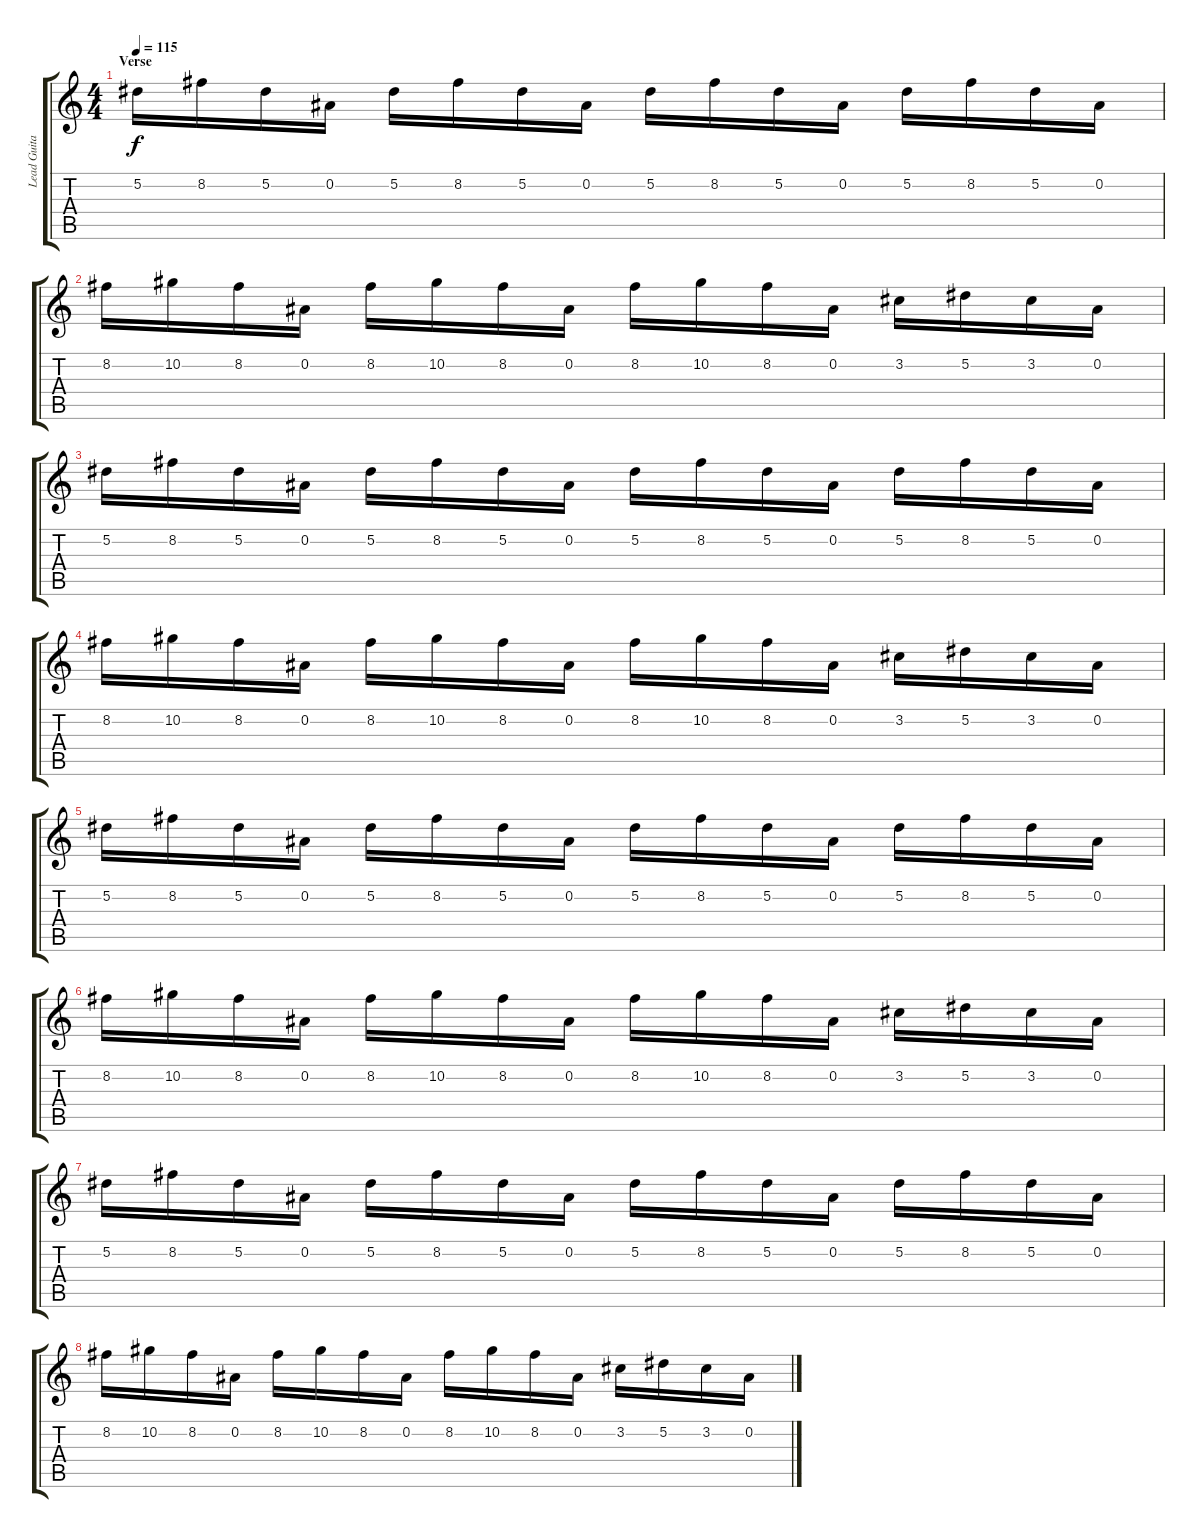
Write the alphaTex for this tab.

\track ("Lead Guitar" "Lead Guita") {instrument distortionguitar}
\staff {score tabs}
\tuning (Eb4 Bb3 Gb3 Db3 Ab2 Db2) {hide}
\ts (4 4)
\section ("" "Verse")
\tempo 115
\clef g2
\ks c
5.2.16{dy f} 8.2.16 5.2.16 0.2.16 5.2.16 8.2.16 5.2.16 0.2.16 5.2.16 8.2.16 5.2.16 0.2.16 5.2.16 8.2.16 5.2.16 0.2.16 |
8.2.16 10.2.16 8.2.16 0.2.16 8.2.16 10.2.16 8.2.16 0.2.16 8.2.16 10.2.16 8.2.16 0.2.16 3.2.16 5.2.16 3.2.16 0.2.16 |
5.2.16 8.2.16 5.2.16 0.2.16 5.2.16 8.2.16 5.2.16 0.2.16 5.2.16 8.2.16 5.2.16 0.2.16 5.2.16 8.2.16 5.2.16 0.2.16 |
8.2.16 10.2.16 8.2.16 0.2.16 8.2.16 10.2.16 8.2.16 0.2.16 8.2.16 10.2.16 8.2.16 0.2.16 3.2.16 5.2.16 3.2.16 0.2.16 |
5.2.16 8.2.16 5.2.16 0.2.16 5.2.16 8.2.16 5.2.16 0.2.16 5.2.16 8.2.16 5.2.16 0.2.16 5.2.16 8.2.16 5.2.16 0.2.16 |
8.2.16 10.2.16 8.2.16 0.2.16 8.2.16 10.2.16 8.2.16 0.2.16 8.2.16 10.2.16 8.2.16 0.2.16 3.2.16 5.2.16 3.2.16 0.2.16 |
5.2.16 8.2.16 5.2.16 0.2.16 5.2.16 8.2.16 5.2.16 0.2.16 5.2.16 8.2.16 5.2.16 0.2.16 5.2.16 8.2.16 5.2.16 0.2.16 |
8.2.16 10.2.16 8.2.16 0.2.16 8.2.16 10.2.16 8.2.16 0.2.16 8.2.16 10.2.16 8.2.16 0.2.16 3.2.16 5.2.16 3.2.16 0.2.16
